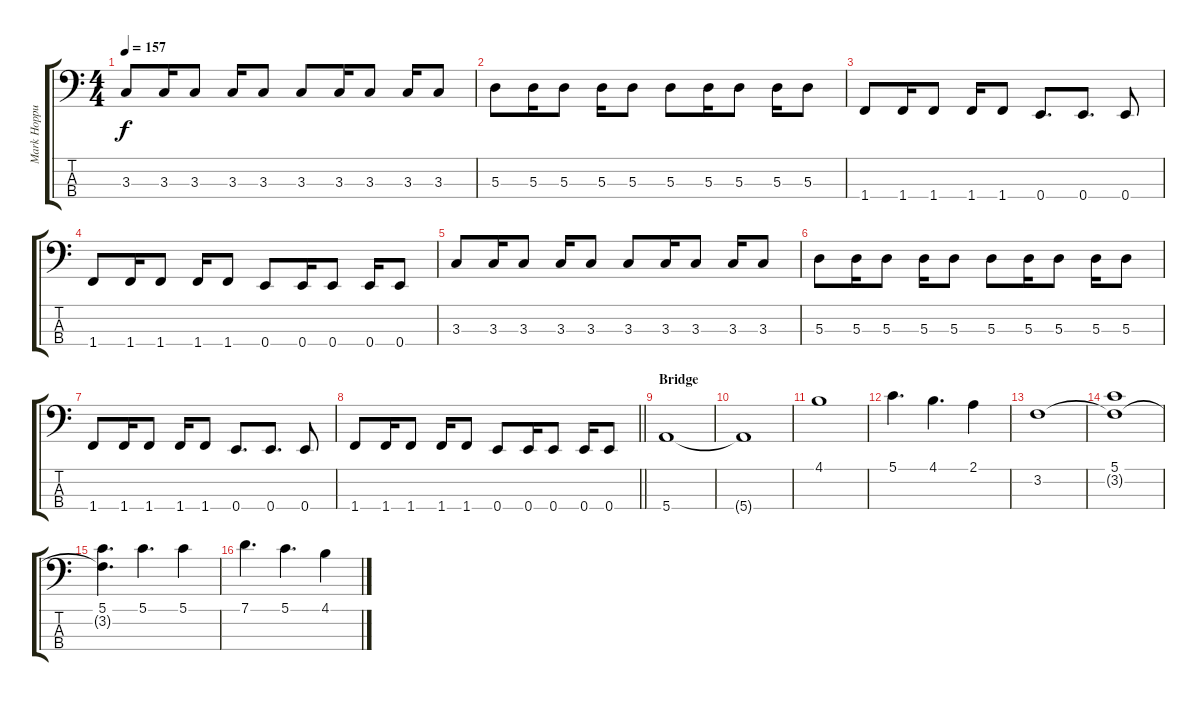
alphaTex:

\track ("Mark Hoppus - Bass" "Mark Hoppu") {instrument electricbasspick}
\staff {score tabs}
\tuning (G2 D2 A1 E1) {hide}
\ts (4 4)
\tempo 157
\clef f4
\ks c
3.3.8{dy f} 3.3.16 3.3.8 3.3.16 3.3.8 3.3.8 3.3.16 3.3.8 3.3.16 3.3.8 |
5.3.8 5.3.16 5.3.8 5.3.16 5.3.8 5.3.8 5.3.16 5.3.8 5.3.16 5.3.8 |
1.4.8 1.4.16 1.4.8 1.4.16 1.4.8 0.4.8{d} 0.4.8{d} 0.4.8 |
1.4.8 1.4.16 1.4.8 1.4.16 1.4.8 0.4.8 0.4.16 0.4.8 0.4.16 0.4.8 |
3.3.8 3.3.16 3.3.8 3.3.16 3.3.8 3.3.8 3.3.16 3.3.8 3.3.16 3.3.8 |
5.3.8 5.3.16 5.3.8 5.3.16 5.3.8 5.3.8 5.3.16 5.3.8 5.3.16 5.3.8 |
1.4.8 1.4.16 1.4.8 1.4.16 1.4.8 0.4.8{d} 0.4.8{d} 0.4.8 |
\barLineRight lightlight
1.4.8 1.4.16 1.4.8 1.4.16 1.4.8 0.4.8 0.4.16 0.4.8 0.4.16 0.4.8 |
\section ("" "Bridge")
5.4.1 |
5.4{t}.1 |
4.1.1 |
5.1.4{d} 4.1.4{d} 2.1.4 |
3.2.1 |
(5.1 3.2{t}).1 |
(5.1 3.2{t}).4{d} 5.1.4{d} 5.1.4 |
7.1.4{d} 5.1.4{d} 4.1.4
